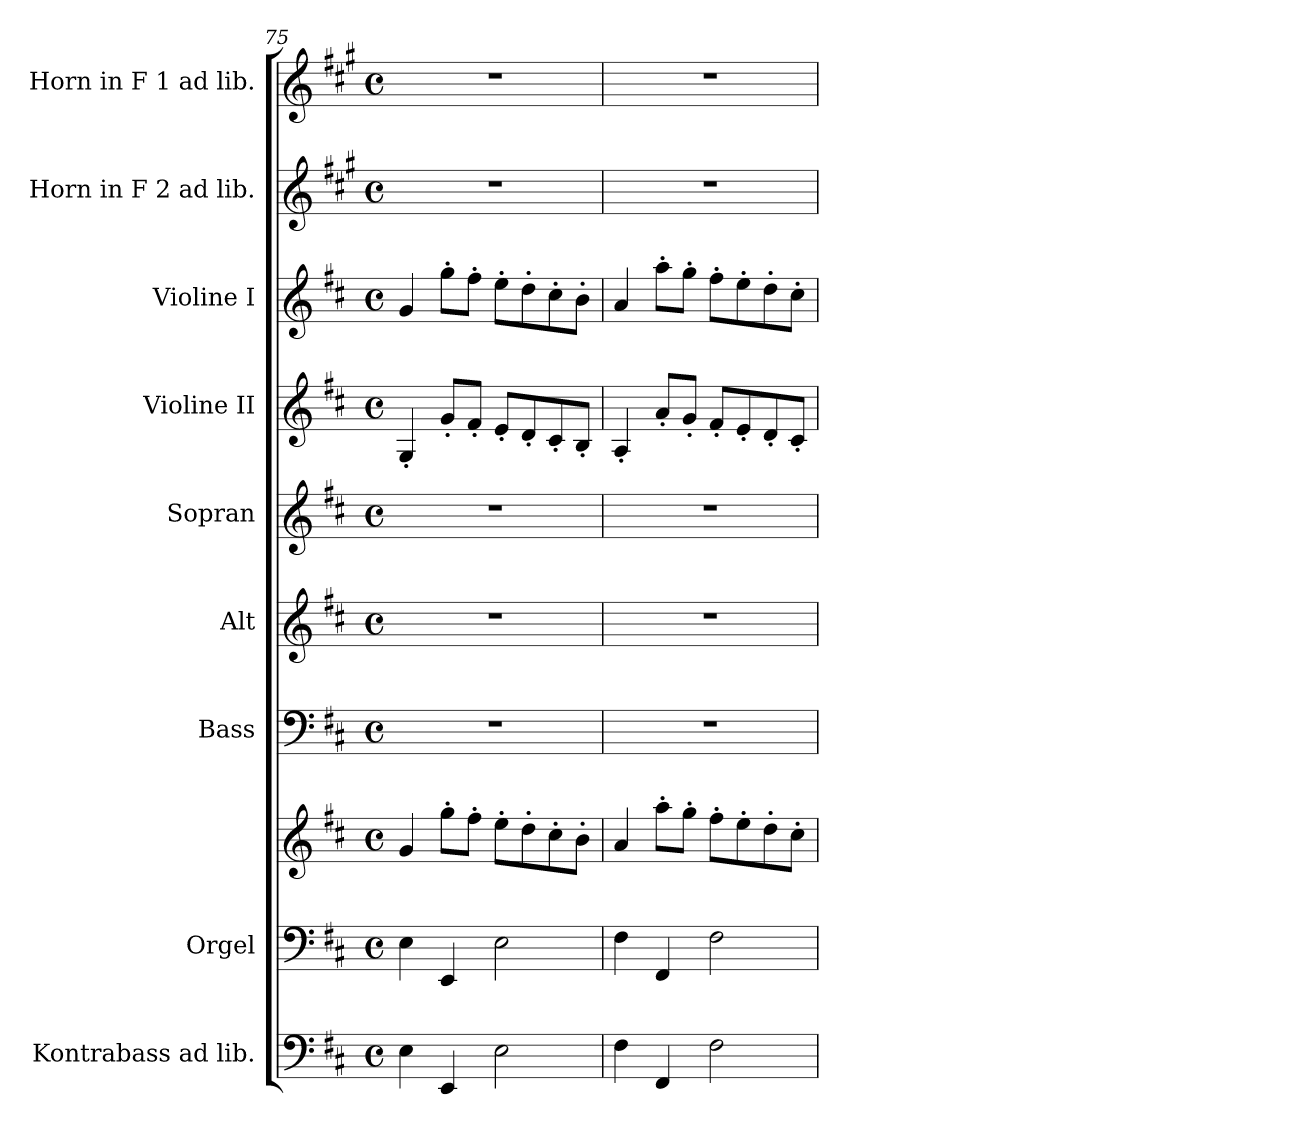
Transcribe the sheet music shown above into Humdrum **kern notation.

**kern	**kern	**kern	**kern	**kern	**kern	**kern	**kern	**kern	**kern
*part9	*part8	*part8	*part7	*part6	*part5	*part4	*part3	*part2	*part1
*staff10	*staff9	*staff8	*staff7	*staff6	*staff5	*staff4	*staff3	*staff2	*staff1
*I"Kontrabass ad lib.	*I"Orgel	*	*I"Bass	*I"Alt	*I"Sopran	*I"Violine II	*I"Violine I	*I"Horn in F 2 ad lib.	*I"Horn in F 1 ad lib.
*I'Kb.	*I'Org.	*	*I'B.	*I'A.	*I'S.	*I'Vl. II	*I'Vl. I	*	*
*clefF4	*clefF4	*clefG2	*clefF4	*clefG2	*clefG2	*clefG2	*clefG2	*clefG2	*clefG2
*ITrd7c12	*	*	*	*	*	*	*	*ITrd4c7	*ITrd4c7
*k[f#c#]	*k[f#c#]	*k[f#c#]	*k[f#c#]	*k[f#c#]	*k[f#c#]	*k[f#c#]	*k[f#c#]	*k[f#c#]	*k[f#c#]
*D:	*D:	*D:	*D:	*D:	*D:	*D:	*D:	*D:	*D:
*M4/4	*M4/4	*M4/4	*M4/4	*M4/4	*M4/4	*M4/4	*M4/4	*M4/4	*M4/4
*met(c)	*met(c)	*met(c)	*met(c)	*met(c)	*met(c)	*met(c)	*met(c)	*met(c)	*met(c)
=75	=75	=75	=75	=75	=75	=75	=75	=75	=75
4EE\	4E\	4g/	1r	1r	1r	4G'</	4g/	1r	1r
4EEE/	4EE/	8gg'>\L	.	.	.	8g'</L	8gg'>\L	.	.
.	.	8ff#'>\J	.	.	.	8f#'</J	8ff#'>\J	.	.
2EE\	2E\	8ee'>\L	.	.	.	8e'</L	8ee'>\L	.	.
.	.	8dd'>\	.	.	.	8d'</	8dd'>\	.	.
.	.	8cc#'>\	.	.	.	8c#'</	8cc#'>\	.	.
.	.	8b'>\J	.	.	.	8B'</J	8b'>\J	.	.
!!LO:PB:g=z
=76	=76	=76	=76	=76	=76	=76	=76	=76	=76
4FF#\	4F#\	4a/	1r	1r	1r	4A'</	4a/	1r	1r
4FFF#/	4FF#/	8aa'>\L	.	.	.	8a'</L	8aa'>\L	.	.
.	.	8gg'>\J	.	.	.	8g'</J	8gg'>\J	.	.
2FF#\	2F#\	8ff#'>\L	.	.	.	8f#'</L	8ff#'>\L	.	.
.	.	8ee'>\	.	.	.	8e'</	8ee'>\	.	.
.	.	8dd'>\	.	.	.	8d'</	8dd'>\	.	.
.	.	8cc#'>\J	.	.	.	8c#'</J	8cc#'>\J	.	.
=	=	=	=	=	=	=	=	=	=
*-	*-	*-	*-	*-	*-	*-	*-	*-	*-
